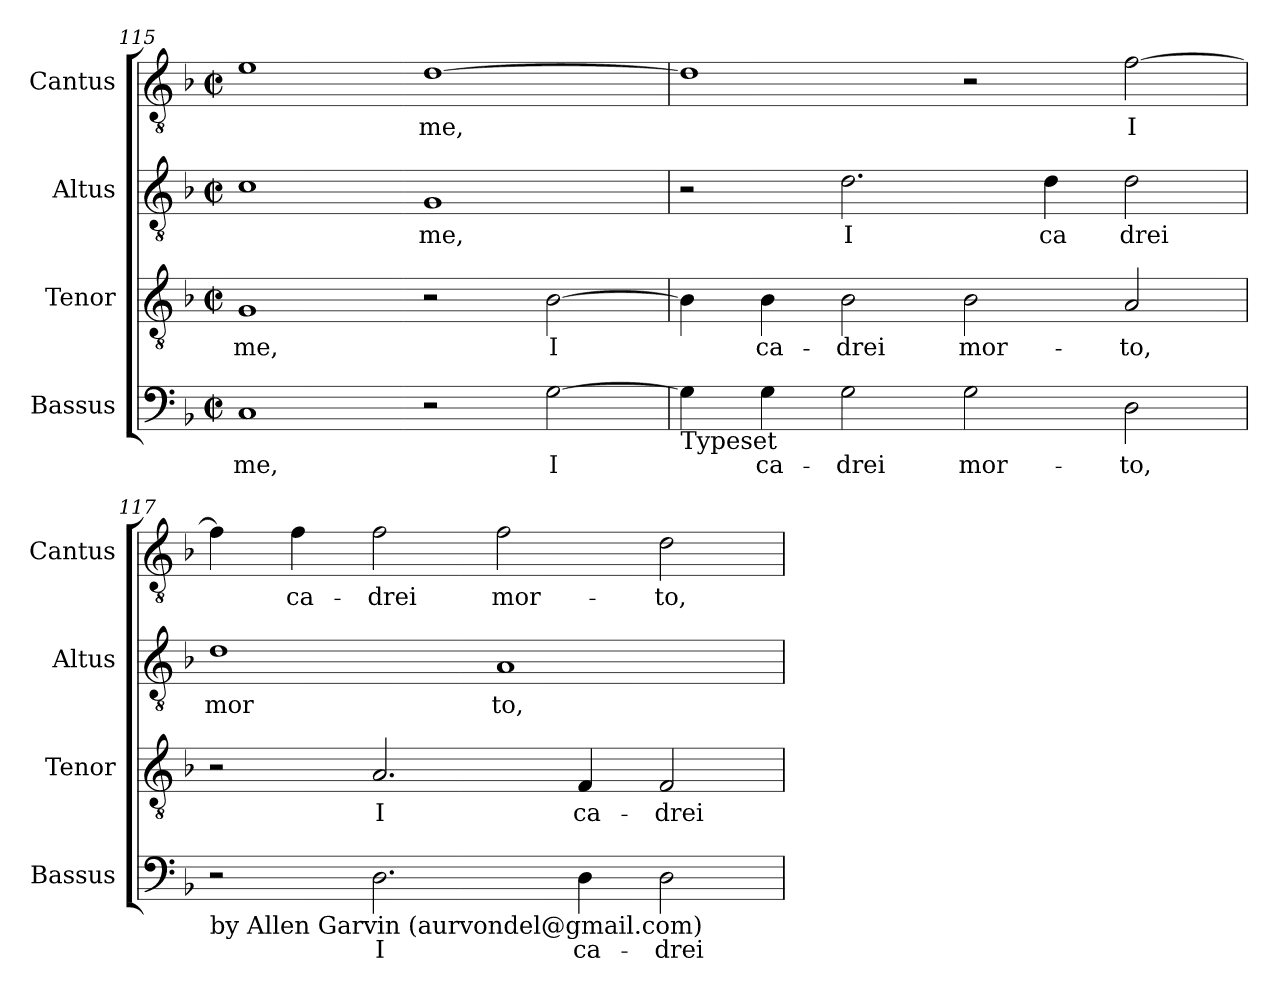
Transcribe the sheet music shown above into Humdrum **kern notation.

**kern	**text	**kern	**text	**kern	**text	**kern	**text
*part4	*part4	*part3	*part3	*part2	*part2	*part1	*part1
*staff4	*staff4	*staff3	*staff3	*staff2	*staff2	*staff1	*staff1
*I"Bassus	*	*I"Tenor	*	*I"Altus	*	*I"Cantus	*
*I'Bassus	*	*I'Tenor	*	*I'Altus	*	*I'Cantus	*
*clefF4	*	*clefGv2	*	*clefGv2	*	*clefGv2	*
*k[b-]	*	*k[b-]	*	*k[b-]	*	*k[b-]	*
*F:	*	*F:	*	*F:	*	*F:	*
*M2/2	*	*M2/2	*	*M2/2	*	*M2/2	*
*met(c|)	*	*met(c|)	*	*met(c|)	*	*met(c|)	*
=115	=115	=115	=115	=115	=115	=115	=115
!	!LO:LY:b:cj	!	!LO:LY:b:cj	!	!LO:LY:b:cj	!	!LO:LY:b:cj
1C	-me,	1G	me,	1c	.	1e	--
!	!	!	!	!	!LO:LY:b:cj	!	!LO:LY:b:cj
2r	.	2r	.	1G	me,	[>1d	-me,
!	!LO:LY:b:cj	!	!LO:LY:b:cj	!	!	!	!
[>2G\	I	[>2B-\	I	.	.	.	.
=116	=116	=116	=116	=116	=116	=116	=116
!LO:TX:b:t=Typeset	!	!	!	!	!	!	!
!	!LO:LY:b:cj	!	!LO:LY:b:cj	!	!	!	!LO:LY:b:cj
4G\]	.	4B-\]	.	2r	.	1d]	.
!	!LO:LY:b:cj	!	!LO:LY:b:cj	!	!	!	!
4G\	ca-	4B-\	ca-	.	.	.	.
!	!LO:LY:b:cj	!	!LO:LY:b:cj	!	!LO:LY:b:cj	!	!
2G\	-drei	2B-\	-drei	2.d\	I	.	.
!	!LO:LY:b:cj	!	!LO:LY:b:cj	!	!	!	!
2G\	mor-	2B-\	mor-	.	.	2r	.
!	!	!	!	!	!LO:LY:b:cj	!	!
.	.	.	.	4d\	ca	.	.
!	!LO:LY:b:cj	!	!LO:LY:b:cj	!	!LO:LY:b:cj	!	!LO:LY:b:cj
2D\	-to,	2A/	-to,	2d\	drei	[>2f\	I
=117	=117	=117	=117	=117	=117	=117	=117
!LO:TX:b:t=by Allen Garvin (aurvondel@gmail.com)	!	!	!	!	!	!	!
!	!	!	!	!	!LO:LY:b:cj	!	!LO:LY:b:cj
2r	.	2r	.	1d	mor	4f\]	.
!	!	!	!	!	!	!	!LO:LY:b:cj
.	.	.	.	.	.	4f\	ca-
!	!LO:LY:b:cj	!	!LO:LY:b:cj	!	!	!	!LO:LY:b:cj
2.D\	I	2.A/	I	.	.	2f\	-drei
!	!	!	!	!	!LO:LY:b:cj	!	!LO:LY:b:cj
.	.	.	.	1A	to,	2f\	mor-
!	!LO:LY:b:cj	!	!LO:LY:b:cj	!	!	!	!
4D\	ca-	4F/	ca-	.	.	.	.
!	!LO:LY:b:cj	!	!LO:LY:b:cj	!	!	!	!LO:LY:b:cj
2D\	-drei	2F/	-drei	.	.	2d\	-to,
=	=	=	=	=	=	=	=
*-	*-	*-	*-	*-	*-	*-	*-
